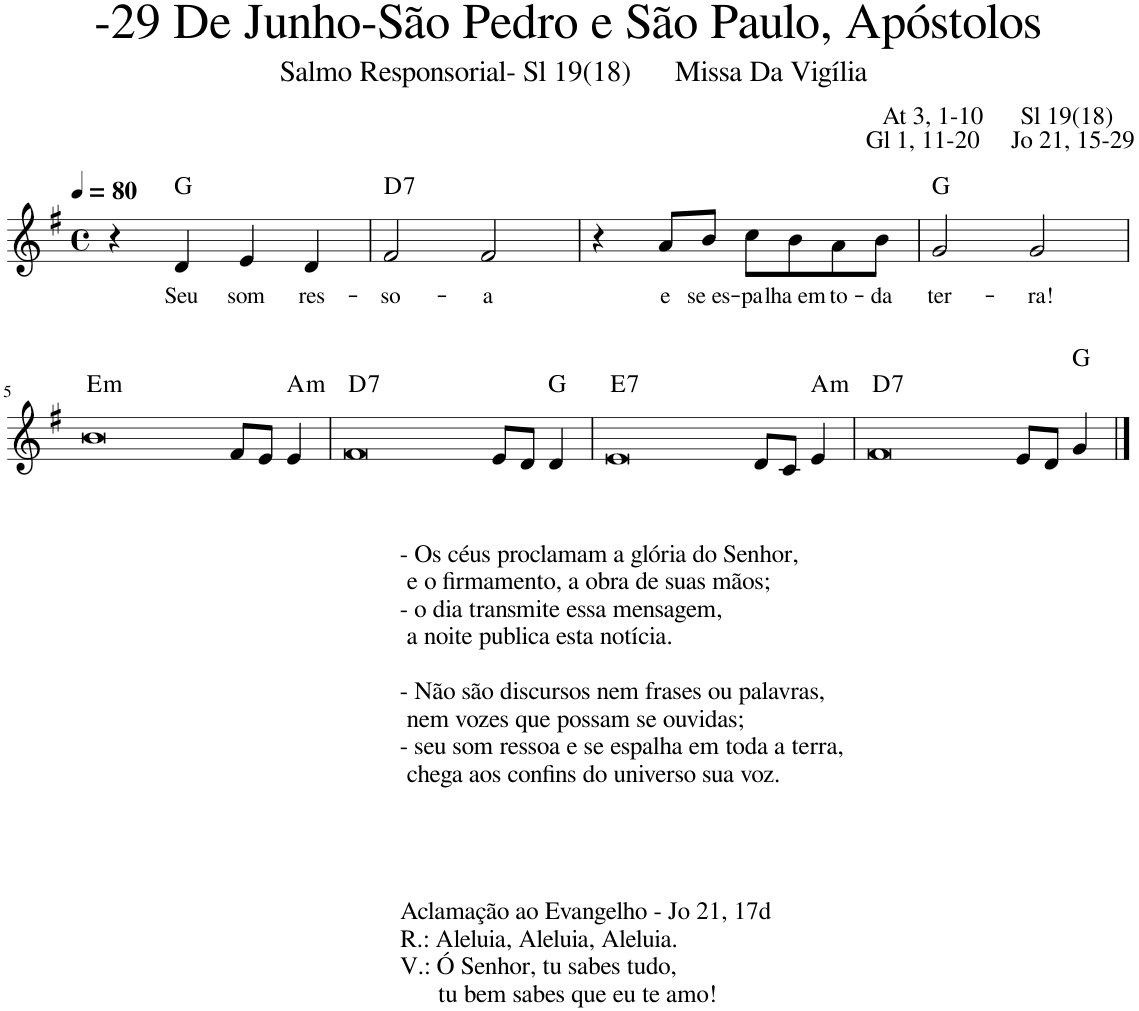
**kern	**text	**harte
*part1	*part1	*part1
*staff1	*staff1	*
*I"Voz	*	*
*I'Vo.	*	*
*clefG2	*	*
*k[f#]	*	*
*M4/4	*	*
*met(c)	*	*
*MM80	*	*
=1	=1	=1
4r	.	.
!	!LO:LY:b	!
4d/	Seu	G:maj
!	!LO:LY:b	!
4e/	som	.
!	!LO:LY:b	!
4d/	res-	.
=2	=2	=2
!	!LO:LY:b	!LO:H:kt=7
2f#/	-so-	D:7
!	!LO:LY:b	!
2f#/	-a	.
=3	=3	=3
4r	.	.
!	!LO:LY:b	!
8a/L	e	.
!	!LO:LY:b	!
8b/J	se es-	.
!	!LO:LY:b	!
8cc\L	-pa-	.
!	!LO:LY:b	!
8b\	-lha em	.
!	!LO:LY:b	!
8a\	to-	.
!	!LO:LY:b	!
8b\J	-da	.
=4	=4	=4
!	!LO:LY:b	!
2g/	ter-	G:maj
!	!LO:LY:b	!
2g/	-ra!	.
!!LO:LB:g=z
=5	=5	=5
!LO:TX:b:t=- Os céus proclamam a glória do Senhor,	!	!
!LO:TX:b:t=e o firmamento, a obra de suas mãos;	!	!
!LO:TX:b:t=- o dia transmite essa mensagem,	!	!
!LO:TX:b:t=a noite publica esta notícia.	!	!
!LO:TX:b:t=- Não são discursos nem frases ou palavras,	!	!
!LO:TX:b:t=nem vozes que possam se ouvidas;	!	!
!LO:TX:b:t=- seu som ressoa e se espalha em toda a terra,	!	!
!LO:TX:b:t=chega aos confins do universo sua voz.	!	!
!LO:TX:b:t=Aclamação ao Evangelho - Jo 21, 17d	!	!
!LO:TX:b:t=R.&colon; Aleluia, Aleluia, Aleluia.	!	!
!LO:TX:b:t=V.&colon; Ó Senhor, tu sabes tudo,	!	!
!LO:TX:b:t=tu bem sabes que eu te amo!	!	!LO:H:kt=m
[1b	.	E:min
1ryy	.	.
8f#/L	.	.
8e/J	.	.
!	!	!LO:H:kt=m
4e/	.	A:min
=6	=6	=6
!	!	!LO:H:kt=7
[1f#	.	D:7
1b]	.	.
8e/L	.	.
8d/J	.	.
4d/	.	G:maj
=7	=7	=7
!	!	!LO:H:kt=7
[1e	.	E:7
1f#]	.	.
8d/L	.	.
8c/J	.	.
!	!	!LO:H:kt=m
4e/	.	A:min
=8	=8	=8
!	!	!LO:H:kt=7
[1f#	.	D:7
1e]	.	.
8e/L	.	.
8d/J	.	.
!	!	!LO:H:n=1:kt=N.C.
4g/	.	N G:maj
==9	==9	==9
1f#]	.	.
=	=	=
*-	*-	*-
